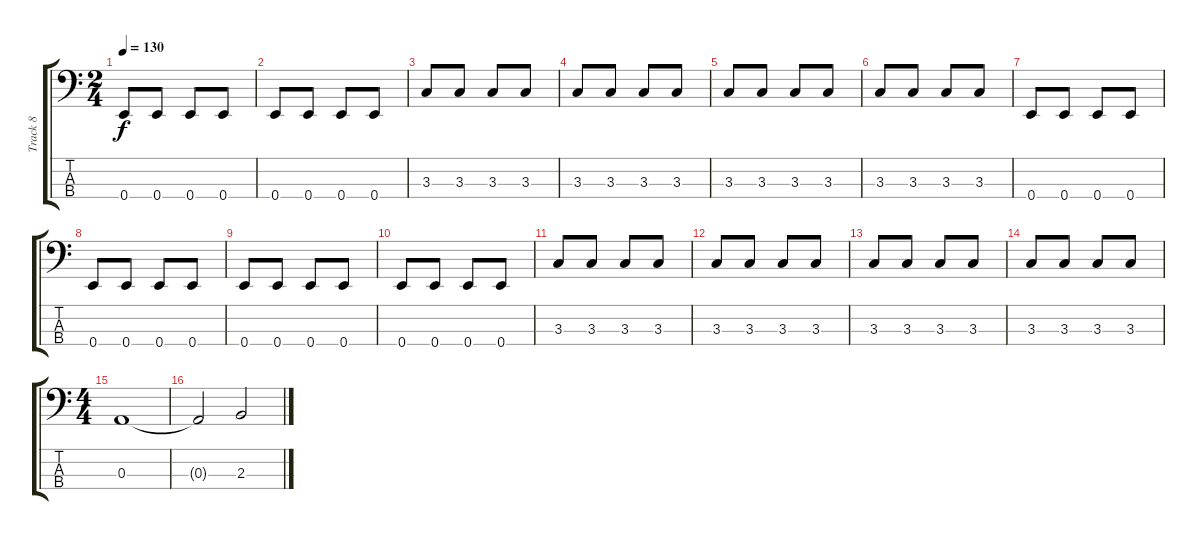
\track ("Track 8" "Track 8") {instrument electricbassfinger}
\staff {score tabs}
\tuning (G2 D2 A1 E1) {hide}
\ts (2 4)
\tempo 130
\clef f4
\ks c
0.4.8{dy f} 0.4.8 0.4.8 0.4.8 |
0.4.8 0.4.8 0.4.8 0.4.8 |
3.3.8 3.3.8 3.3.8 3.3.8 |
3.3.8 3.3.8 3.3.8 3.3.8 |
3.3.8 3.3.8 3.3.8 3.3.8 |
3.3.8 3.3.8 3.3.8 3.3.8 |
0.4.8 0.4.8 0.4.8 0.4.8 |
0.4.8 0.4.8 0.4.8 0.4.8 |
0.4.8 0.4.8 0.4.8 0.4.8 |
0.4.8 0.4.8 0.4.8 0.4.8 |
3.3.8 3.3.8 3.3.8 3.3.8 |
3.3.8 3.3.8 3.3.8 3.3.8 |
3.3.8 3.3.8 3.3.8 3.3.8 |
3.3.8 3.3.8 3.3.8 3.3.8 |
\ts (4 4)
0.3.1 |
0.3{t}.2 2.3.2
